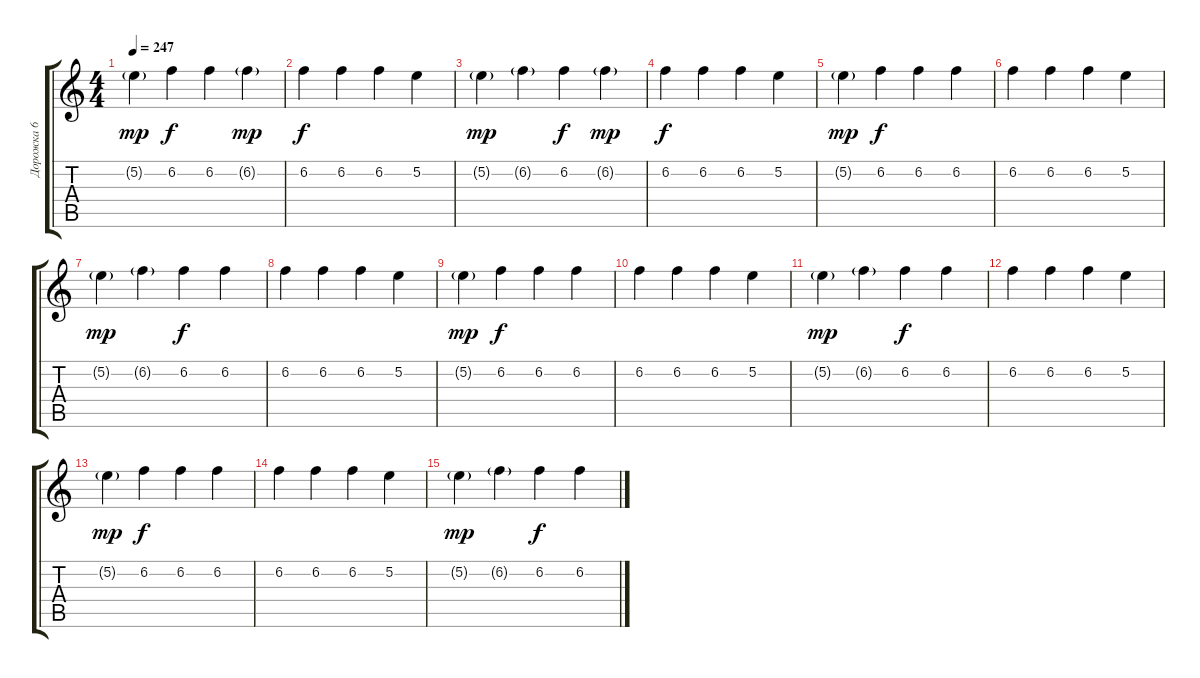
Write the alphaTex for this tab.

\track ("Дорожка 6" "Дорожка 6") {instrument distortionguitar}
\staff {score tabs}
\tuning (E4 B3 G3 D3 A2 E2) {hide}
\ts (4 4)
\tempo 247
\clef g2
\ks c
5.2{g}.4{dy mp} 6.2.4{dy f} 6.2.4 6.2{g}.4{dy mp} |
6.2.4{dy f volume 9} 6.2.4 6.2.4 5.2.4 |
5.2{g}.4{dy mp} 6.2{g}.4 6.2.4{dy f} 6.2{g}.4{dy mp} |
6.2.4{dy f} 6.2.4 6.2.4 5.2.4 |
5.2{g}.4{dy mp} 6.2.4{dy f} 6.2.4 6.2.4 |
6.2.4{volume 7} 6.2.4 6.2.4 5.2.4 |
5.2{g}.4{dy mp} 6.2{g}.4 6.2.4{dy f} 6.2.4 |
6.2.4{volume 6} 6.2.4 6.2.4 5.2.4 |
5.2{g}.4{dy mp} 6.2.4{dy f} 6.2.4 6.2.4 |
6.2.4 6.2.4 6.2.4 5.2.4 |
5.2{g}.4{dy mp} 6.2{g}.4 6.2.4{dy f} 6.2.4 |
6.2.4{volume 4} 6.2.4 6.2.4 5.2.4 |
5.2{g}.4{dy mp} 6.2.4{dy f} 6.2.4 6.2.4 |
6.2.4 6.2.4 6.2.4 5.2.4 |
5.2{g}.4{dy mp} 6.2{g}.4 6.2.4{dy f} 6.2.4
